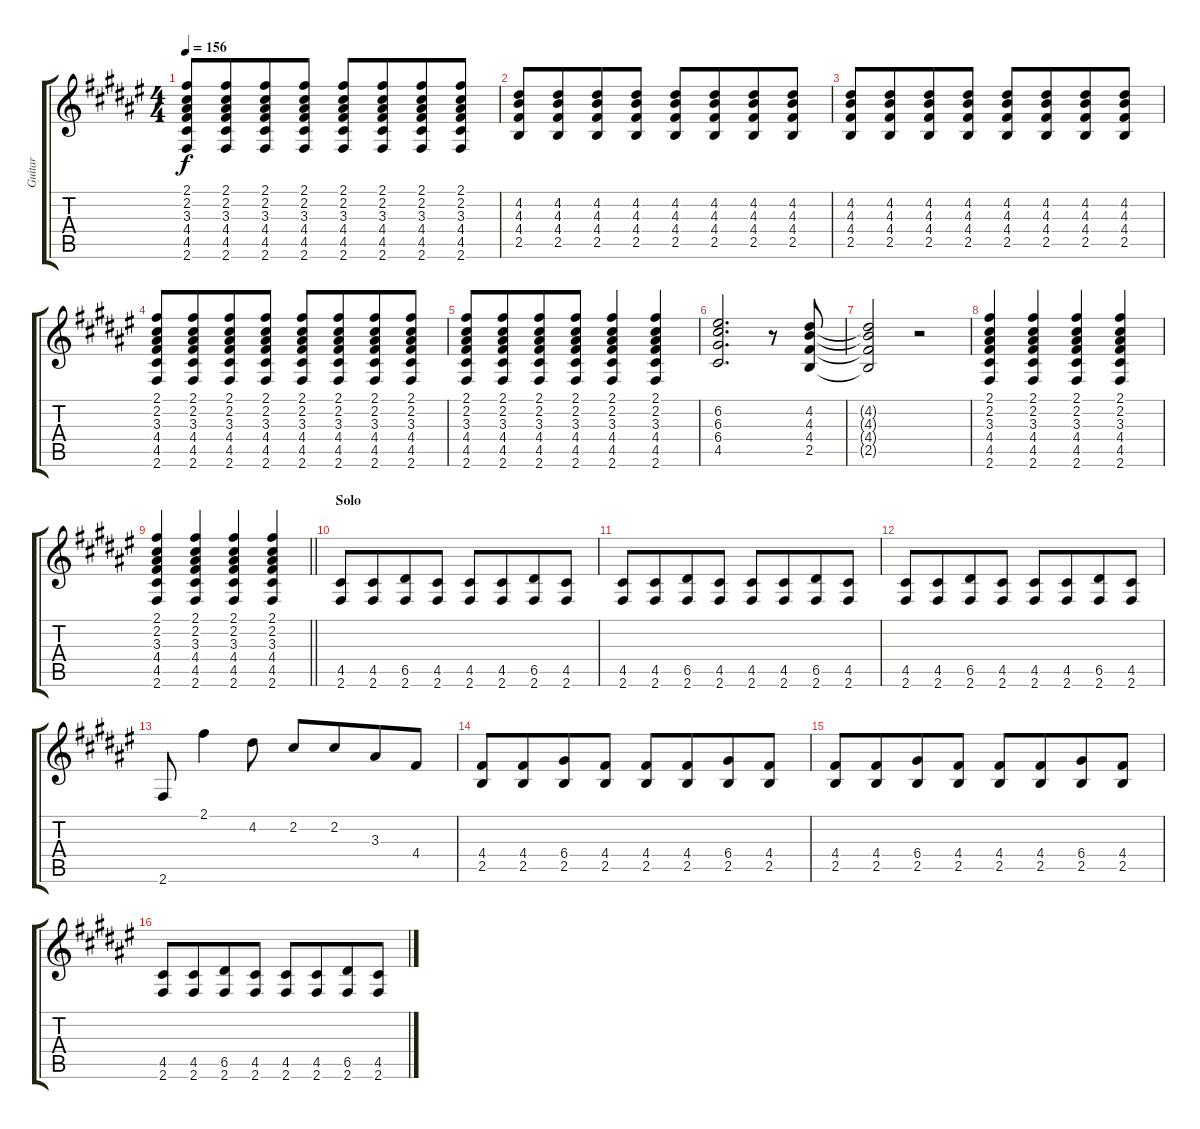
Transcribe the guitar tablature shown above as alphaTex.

\track ("Guitar" "Guitar") {instrument electricguitarjazz}
\staff {score tabs}
\tuning (E4 B3 G3 D3 A2 E2) {hide}
\ts (4 4)
\tempo 156
\clef g2
\ks f#
(2.1 2.2 3.3 4.4 4.5 2.6).8{dy f} (2.1 2.2 3.3 4.4 4.5 2.6).8{beam merge} (2.1 2.2 3.3 4.4 4.5 2.6).8 (2.1 2.2 3.3 4.4 4.5 2.6).8{beam split} (2.1 2.2 3.3 4.4 4.5 2.6).8 (2.1 2.2 3.3 4.4 4.5 2.6).8{beam merge} (2.1 2.2 3.3 4.4 4.5 2.6).8 (2.1 2.2 3.3 4.4 4.5 2.6).8 |
(4.2 4.3 4.4 2.5).8 (4.2 4.3 4.4 2.5).8{beam merge} (4.2 4.3 4.4 2.5).8 (4.2 4.3 4.4 2.5).8{beam split} (4.2 4.3 4.4 2.5).8 (4.2 4.3 4.4 2.5).8{beam merge} (4.2 4.3 4.4 2.5).8 (4.2 4.3 4.4 2.5).8 |
(4.2 4.3 4.4 2.5).8 (4.2 4.3 4.4 2.5).8{beam merge} (4.2 4.3 4.4 2.5).8 (4.2 4.3 4.4 2.5).8{beam split} (4.2 4.3 4.4 2.5).8 (4.2 4.3 4.4 2.5).8{beam merge} (4.2 4.3 4.4 2.5).8 (4.2 4.3 4.4 2.5).8 |
(2.1 2.2 3.3 4.4 4.5 2.6).8 (2.1 2.2 3.3 4.4 4.5 2.6).8{beam merge} (2.1 2.2 3.3 4.4 4.5 2.6).8 (2.1 2.2 3.3 4.4 4.5 2.6).8{beam split} (2.1 2.2 3.3 4.4 4.5 2.6).8 (2.1 2.2 3.3 4.4 4.5 2.6).8{beam merge} (2.1 2.2 3.3 4.4 4.5 2.6).8 (2.1 2.2 3.3 4.4 4.5 2.6).8 |
(2.1 2.2 3.3 4.4 4.5 2.6).8 (2.1 2.2 3.3 4.4 4.5 2.6).8{beam merge} (2.1 2.2 3.3 4.4 4.5 2.6).8 (2.1 2.2 3.3 4.4 4.5 2.6).8 (2.1 2.2 3.3 4.4 4.5 2.6).4 (2.1 2.2 3.3 4.4 4.5 2.6).4 |
(6.2 6.3 6.4 4.5).2{d} r.8 (4.2 4.3 4.4 2.5).8 |
(4.2{t} 4.3{t} 4.4{t} 2.5{t}).2 r.2 |
(2.1 2.2 3.3 4.4 4.5 2.6).4 (2.1 2.2 3.3 4.4 4.5 2.6).4 (2.1 2.2 3.3 4.4 4.5 2.6).4 (2.1 2.2 3.3 4.4 4.5 2.6).4 |
\barLineRight lightlight
(2.1 2.2 3.3 4.4 4.5 2.6).4 (2.1 2.2 3.3 4.4 4.5 2.6).4 (2.1 2.2 3.3 4.4 4.5 2.6).4 (2.1 2.2 3.3 4.4 4.5 2.6).4 |
\section ("" "Solo")
(4.5 2.6).8 (4.5 2.6).8{beam merge} (6.5 2.6).8 (4.5 2.6).8 (4.5 2.6).8 (4.5 2.6).8{beam merge} (6.5 2.6).8 (4.5 2.6).8 |
(4.5 2.6).8 (4.5 2.6).8{beam merge} (6.5 2.6).8 (4.5 2.6).8 (4.5 2.6).8 (4.5 2.6).8{beam merge} (6.5 2.6).8 (4.5 2.6).8 |
(4.5 2.6).8 (4.5 2.6).8{beam merge} (6.5 2.6).8 (4.5 2.6).8 (4.5 2.6).8 (4.5 2.6).8{beam merge} (6.5 2.6).8 (4.5 2.6).8 |
2.6.8 2.1.4 4.2.8 2.2.8 2.2.8{beam merge} 3.3.8 4.4.8 |
(4.4 2.5).8 (4.4 2.5).8{beam merge} (6.4 2.5).8 (4.4 2.5).8 (4.4 2.5).8 (4.4 2.5).8{beam merge} (6.4 2.5).8 (4.4 2.5).8 |
(4.4 2.5).8 (4.4 2.5).8{beam merge} (6.4 2.5).8 (4.4 2.5).8 (4.4 2.5).8 (4.4 2.5).8{beam merge} (6.4 2.5).8 (4.4 2.5).8 |
(4.5 2.6).8 (4.5 2.6).8{beam merge} (6.5 2.6).8 (4.5 2.6).8 (4.5 2.6).8 (4.5 2.6).8{beam merge} (6.5 2.6).8 (4.5 2.6).8
